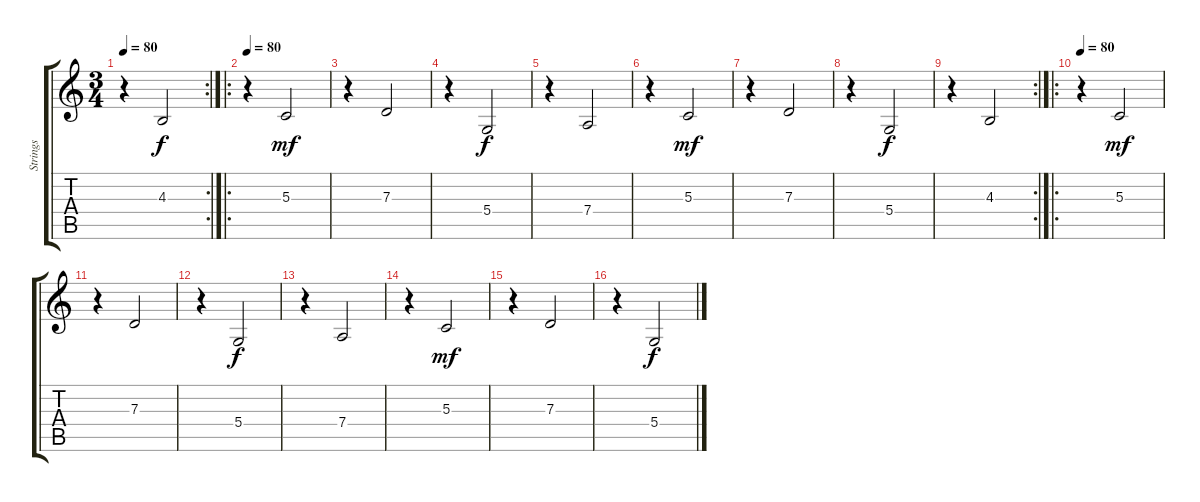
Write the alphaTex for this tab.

\track ("Strings" "Strings") {instrument stringensemble2}
\staff {score tabs}
\tuning (E4 B3 G3 D3 A2 E2) {hide}
\rc 2
\ts (3 4)
\tempo 80
\clef g2
\ks c
r.4{dy f} 4.3.2 |
\ro
\tempo 80
r.4 5.3.2{dy mf} |
r.4 7.3.2 |
r.4 5.4.2{dy f} |
r.4 7.4.2 |
r.4 5.3.2{dy mf} |
r.4 7.3.2 |
r.4 5.4.2{dy f} |
\rc 2
r.4 4.3.2 |
\ro
\tempo 80
r.4 5.3.2{dy mf} |
r.4 7.3.2 |
r.4 5.4.2{dy f} |
r.4 7.4.2 |
r.4 5.3.2{dy mf} |
r.4 7.3.2 |
r.4 5.4.2{dy f}
